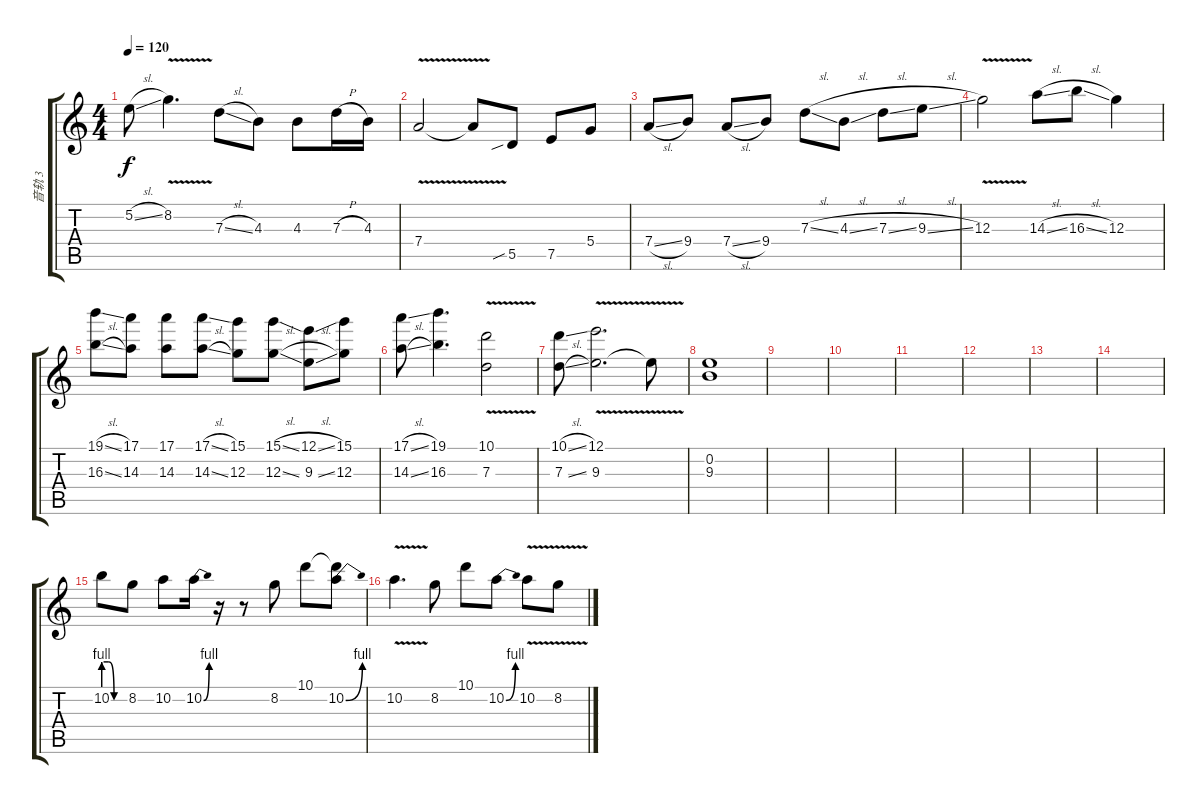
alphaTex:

\track ("音轨 3" "音轨 3") {instrument distortionguitar}
\staff {score tabs}
\tuning (E4 B3 G3 D3 A2 E2) {hide}
\ts (4 4)
\tempo 120
\clef g2
\ks c
5.2{sl}.8{dy f} 8.2{v}.4{d} 7.3{sl}.8 4.3.8 4.3.8 7.3{h}.16 4.3.16 |
7.4{v}.2 7.4{t}.8 5.5{sib}.8 7.5.8 5.4.8 |
7.4{sl}.8 9.4.8 7.4{sl}.8 9.4.8 7.3{sl}.8 4.3{sl}.8 7.3{sl}.8 9.3{sl}.8 |
12.3{v}.2 14.3{sl}.8 16.3{sl}.8 12.3.4 |
(19.1{sl} 16.3{sl}).8 (17.1 14.3).8 (17.1 14.3).8 (17.1{sl} 14.3{sl}).8 (15.1 12.3).8 (15.1{sl} 12.3{sl}).8 (12.1{sl} 9.3{sl}).8 (15.1 12.3).8 |
(17.1{sl} 14.3{sl}).8 (19.1 16.3).4{d} (10.1 7.3{v}).2 |
(10.1{sl} 7.3{sl}).8 (12.1 9.3{v}).2{d} 9.3{t}.8 |
(0.2 9.3).1 |
|
|
|
|
|
|
10.2{be (custom 0 4 15 4 30 0 60 0)}.8 8.2.8 10.2.8 10.2{be (bend 0 0 60 4)}.16 r.16 r.8 8.2.8 10.1.8 (10.1{t} 10.2{be (bend 0 0 60 4)}).8 |
10.2{v}.4{d} 8.2.8 10.1.8 10.2{be (bend 0 0 60 4)}.8 10.2{v}.8 8.2{v}.8
